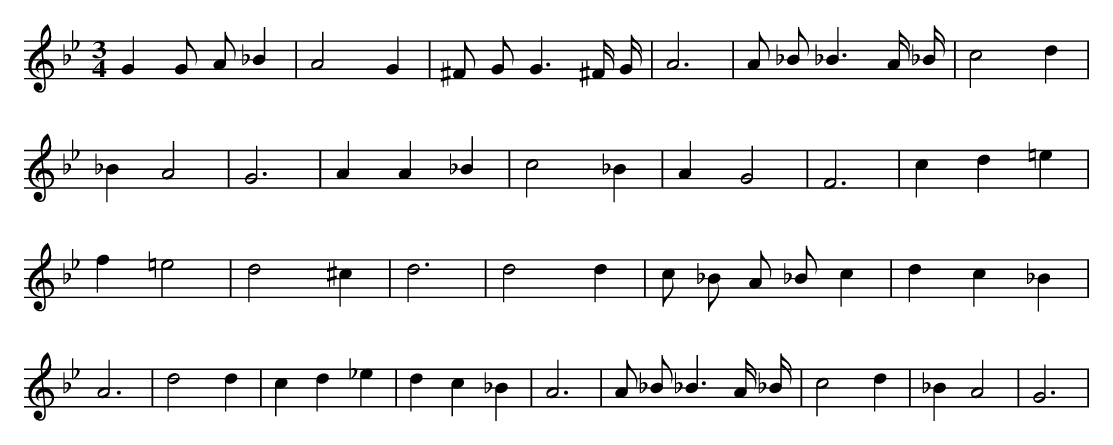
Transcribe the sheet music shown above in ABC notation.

X:1
M:3/4
L:1/8
K:Bb
G2 G A _B2 | A4 G2 | ^F G G3 ^F/2 G/2 | A6 | A _B _B3 A/2 _B/2 | c4 d2 | _B2 A4 | G6 | A2 A2 _B2 | c4 _B2 | A2 G4 | F6 | c2 d2 =e2 | f2 =e4 | d4 ^c2 | d6 | d4 d2 | c _B A _B c2 | d2 c2 _B2 | A6 | d4 d2 | c2 d2 _e2 | d2 c2 _B2 | A6 | A _B _B3 A/2 _B/2 | c4 d2 | _B2 A4 | G6 |
